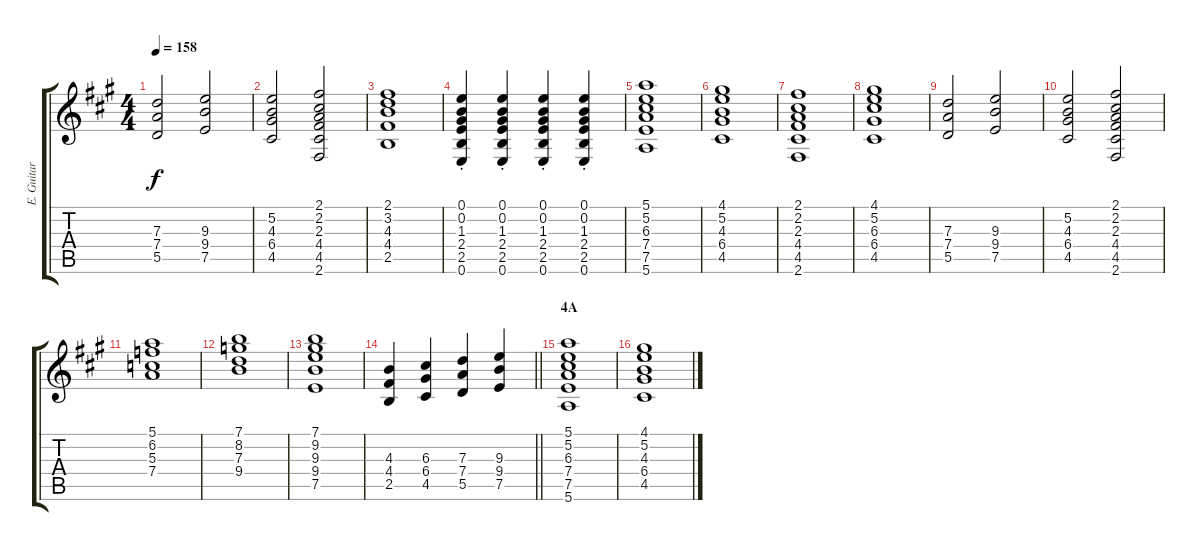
\track ("E. Guitar II" "E. Guitar ") {instrument overdrivenguitar}
\staff {score tabs}
\tuning (E4 B3 G3 D3 A2 E2) {hide}
\ts (4 4)
\tempo 158
\clef g2
\ks a
(7.3 7.4 5.5).2{dy f} (9.3 9.4 7.5).2 |
(5.2 4.3 6.4 4.5).2 (2.1 2.2 2.3 4.4 4.5 2.6).2 |
(2.1 3.2 4.3 4.4 2.5).1 |
(0.1{st} 0.2{st} 1.3{st} 2.4{st} 2.5{st} 0.6{st}).4 (0.1{st} 0.2{st} 1.3{st} 2.4{st} 2.5{st} 0.6{st}).4 (0.1{st} 0.2{st} 1.3{st} 2.4{st} 2.5{st} 0.6{st}).4 (0.1{st} 0.2{st} 1.3{st} 2.4{st} 2.5{st} 0.6{st}).4 |
(5.1 5.2 6.3 7.4 7.5 5.6).1 |
(4.1 5.2 4.3 6.4 4.5).1 |
(2.1 2.2 2.3 4.4 4.5 2.6).1 |
(4.1 5.2 6.3 6.4 4.5).1 |
(7.3 7.4 5.5).2 (9.3 9.4 7.5).2 |
(5.2 4.3 6.4 4.5).2 (2.1 2.2 2.3 4.4 4.5 2.6).2 |
(5.1 6.2 5.3 7.4).1 |
(7.1 8.2 7.3 9.4).1 |
(7.1 9.2 9.3 9.4 7.5).1 |
\barLineRight lightlight
(4.3 4.4 2.5).4 (6.3 6.4 4.5).4 (7.3 7.4 5.5).4 (9.3 9.4 7.5).4 |
\section ("" "4A")
(5.1 5.2 6.3 7.4 7.5 5.6).1 |
(4.1 5.2 4.3 6.4 4.5).1
